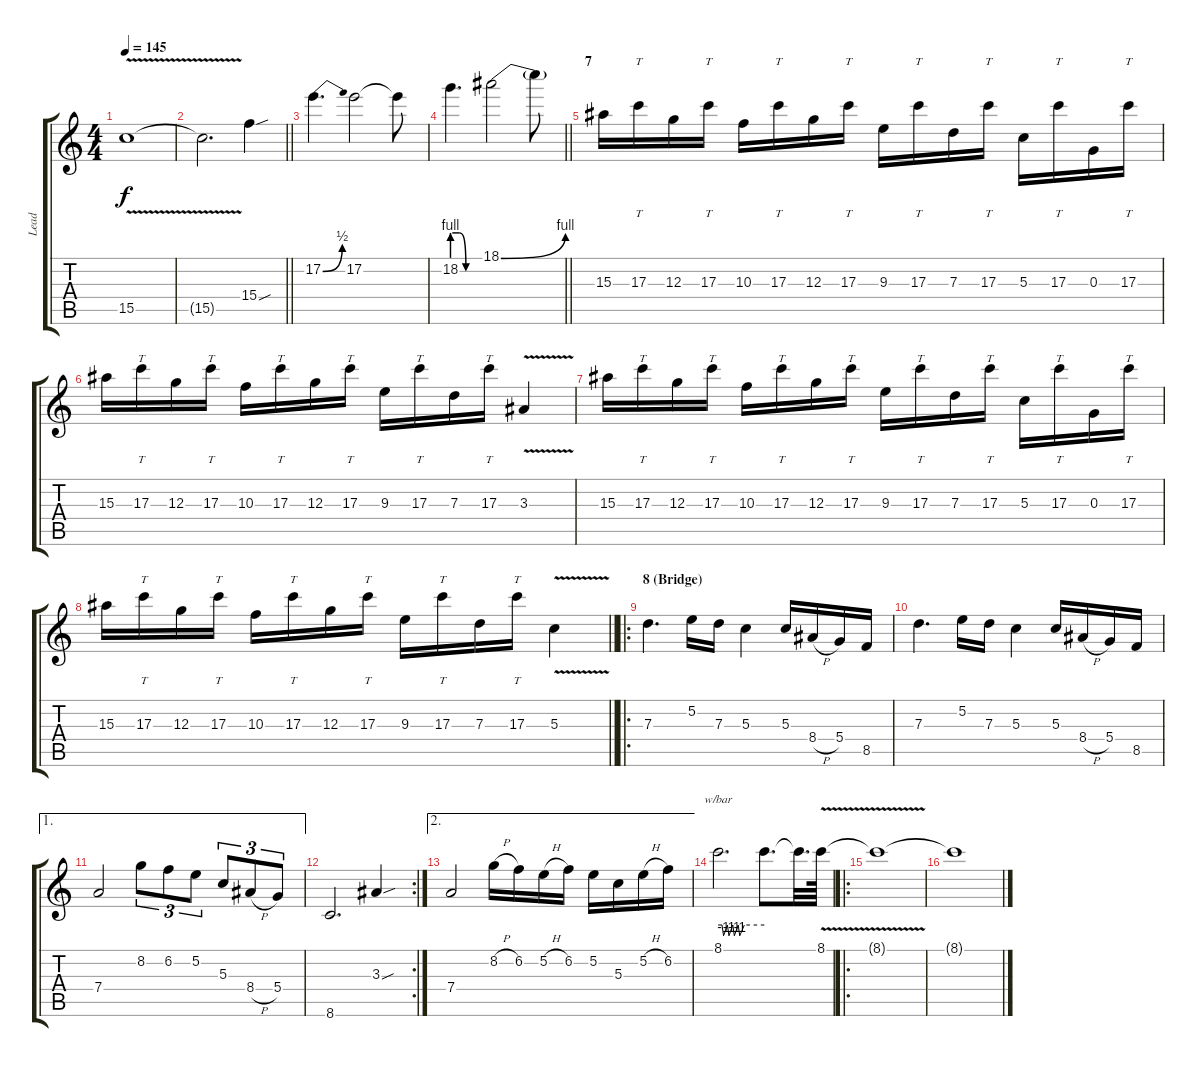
\track ("Lead" "Lead") {instrument distortionguitar}
\staff {score tabs}
\tuning (E4 B3 G3 D3 A2 E2) {hide}
\ts (4 4)
\tempo 145
\clef g2
\ks c
15.5{v}.1{dy f} |
\barLineRight lightlight
15.5{t}.2{d} 15.4{sou}.4 |
17.2{be (bend 0 0 60 2)}.4{d} 17.2.2 17.2{t}.8 |
\barLineRight lightlight
18.2{be (custom 0 4 15 4 30 0 60 0)}.4{d} 18.1{be (bend 0 0 60 4)}.2 18.1{t}.8 |
\section ("" "7")
15.3.16 17.3.16{tt} 12.3.16 17.3.16{tt} 10.3.16 17.3.16{tt} 12.3.16 17.3.16{tt} 9.3.16 17.3.16{tt} 7.3.16 17.3.16{tt} 5.3.16 17.3.16{tt} 0.3.16 17.3.16{tt} |
15.3.16 17.3.16{tt} 12.3.16 17.3.16{tt} 10.3.16 17.3.16{tt} 12.3.16 17.3.16{tt} 9.3.16 17.3.16{tt} 7.3.16 17.3.16{tt} 3.3{v}.4 |
15.3.16 17.3.16{tt} 12.3.16 17.3.16{tt} 10.3.16 17.3.16{tt} 12.3.16 17.3.16{tt} 9.3.16 17.3.16{tt} 7.3.16 17.3.16{tt} 5.3.16 17.3.16{tt} 0.3.16 17.3.16{tt} |
\barLineRight lightlight
15.3.16 17.3.16{tt} 12.3.16 17.3.16{tt} 10.3.16 17.3.16{tt} 12.3.16 17.3.16{tt} 9.3.16 17.3.16{tt} 7.3.16 17.3.16{tt} 5.3{v}.4 |
\ro
\section ("" "8 (Bridge)")
7.3.4{d} 5.2.16 7.3.16 5.3.4 5.3.16 8.4{h}.16 5.4.16 8.5.16 |
7.3.4{d} 5.2.16 7.3.16 5.3.4 5.3.16 8.4{h}.16 5.4.16 8.5.16 |
\ae 1
7.4.2 8.2.8{tu (3 2)} 6.2.8{tu (3 2)} 5.2.8{tu (3 2)} 5.3.8{tu (3 2)} 8.4{h}.8{tu (3 2)} 5.4.8{tu (3 2)} |
\rc 2
8.6.2{d} 3.3{sou}.4 |
\ae 2
7.4.2 8.2{h}.16 6.2.16 5.2{h}.16 6.2.16 5.2.16 5.3.16 5.2{h}.16 6.2.16 |
8.1.2{d tbe (custom default 0 0 5 0 7 -4 12 0 14 -4 19 0 21 -4 26 0 28 -4 34 0 60 0)} 8.1{t}.8{d} 8.1{t}.32{d} 8.1{v}.64 |
\ro
8.1{t}.1 |
8.1{t}.1
